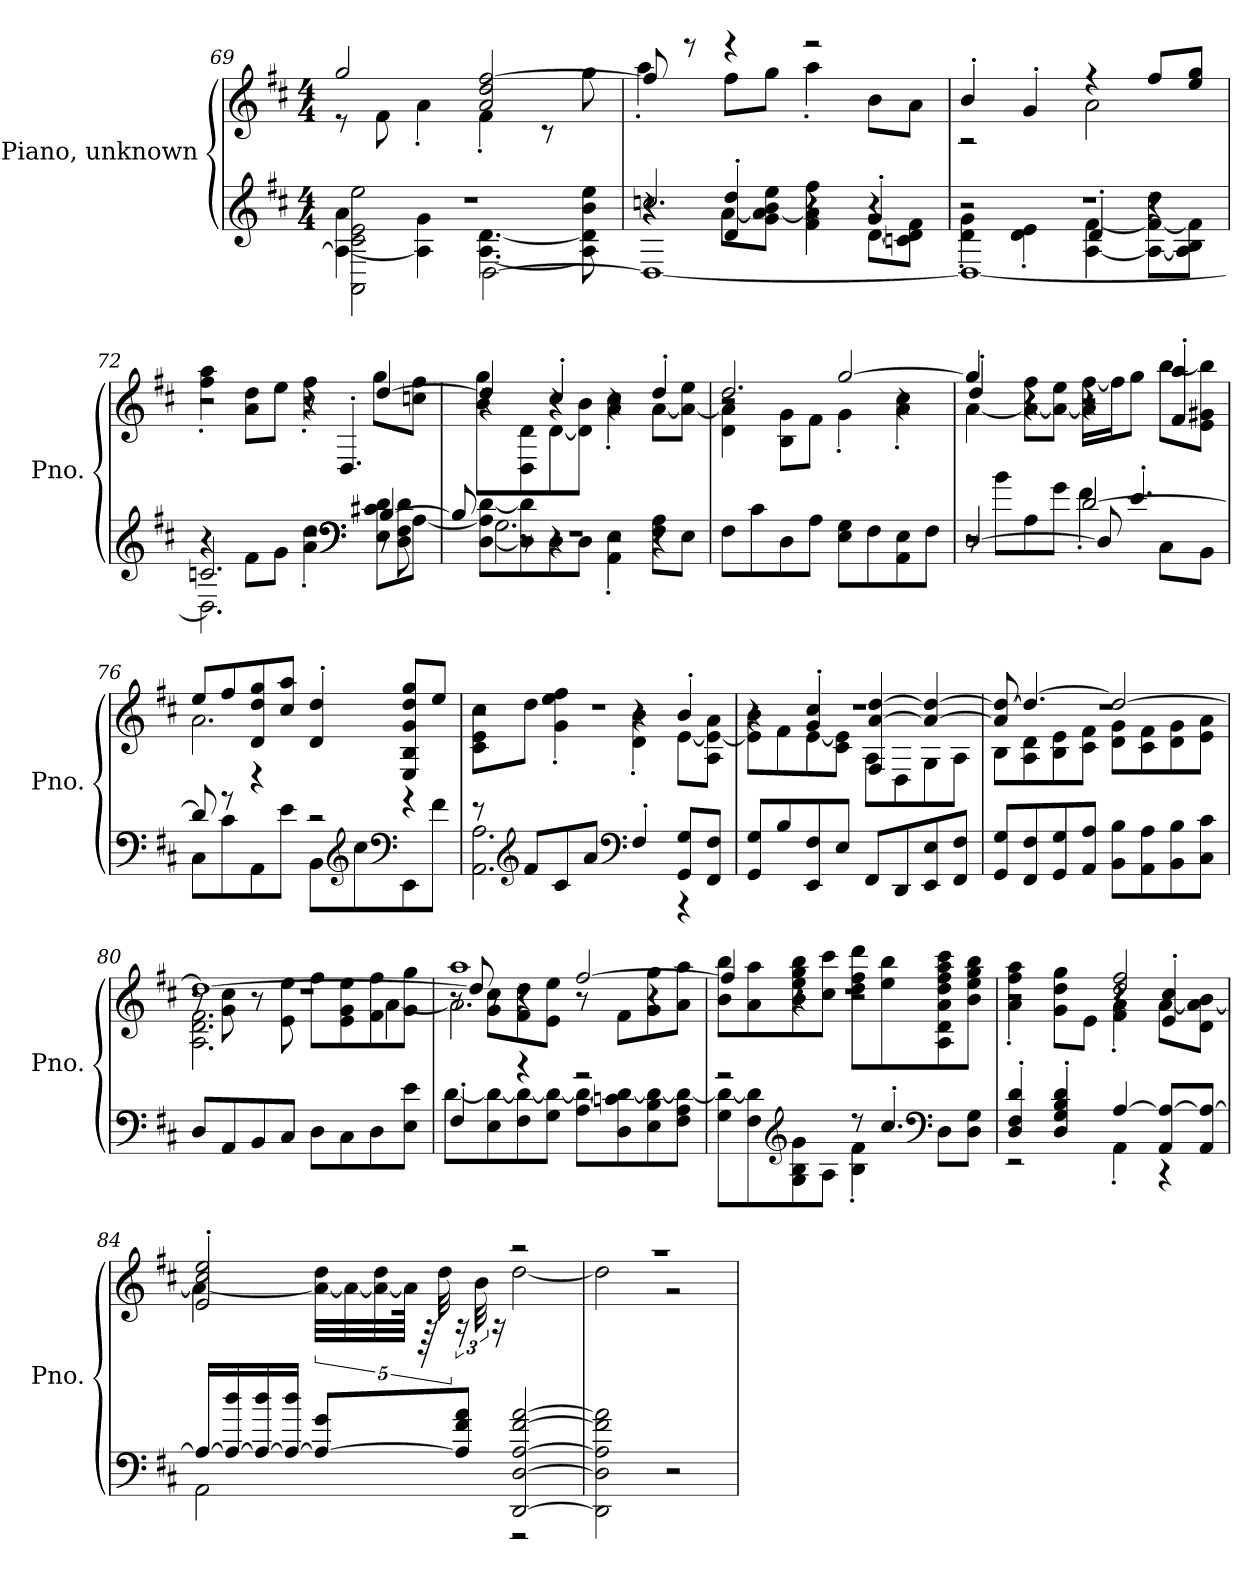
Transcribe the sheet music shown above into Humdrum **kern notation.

**kern	**kern
*part1	*part1
*staff2	*staff1
*I"Piano, unknown	*
*I'Pno.	*
*clefG2	*clefG2
*k[f#c#]	*k[f#c#]
*M4/4	*M4/4
=69	=69
*^	*^
*	*^	*	*
1r	4A\_ 4a\	2AA\ 2c#\ 2e\ 2ee\	2gg/	8r
.	.	.	.	8f#\
.	4A\] 4g\	.	.	4a'\
.	[4.A\ [4.d\	[2D\	2a/ 2dd/ [2ff#/	4f#'\
.	.	.	.	8r
.	8A\] 8d\] 8b\ 8ee\	.	.	8gg\
=70	=70	=70	=70	=70
*	*	*^	*	*
4r	4r	2.ccn/	1D_	8ff#/]	4aa'\
.	.	.	.	8r	.
4d/' 4dd/'	[8a\L	.	.	4r	8ff#\L
.	8g\ 8a\_ 8b\ 8ee\J	.	.	.	8gg\J
4r	4f#\ 4a\] 4ff#\	.	.	2r	4aa'\
4g'/	[8d\L	4r	.	.	8b\L
.	8cn\ 8d\] 8f#\J	.	.	.	8a\J
=71	=71	=71	=71	=71	=71
1r	4d\' 4g\'	2r	1D_	4b'/	2r
.	4d\' 4e\'	.	.	4g'/	.
.	[4A\ [4f#\	4d'/	.	4r	2a\
.	8A\_ 8f#\_ 8dd\L	4r	.	8ff#/L	.
.	8A\] 8B\ 8f#\]J	.	.	8ee/ 8gg/J	.
!!LO:LB:g=z
=72	=72	=72	=72	=72	=72
*	*	*	*	*	*^
1r	4r	2.cn/	2.D\]	2r	4ff#\' 4aa\'	2r
.	8f#\L	.	.	.	8a\ 8dd\L	.
.	8g\J	.	.	.	8ee\J	.
.	4a\' 4dd\'	.	.	4r	4ff#'\	8r
.	.	.	.	.	.	4.D'/
*clefF4	*	*	*	*	*	*
.	8E\ 8c#X\ 8d\L	[4B/	8r	[4dd/	8gg\L	.
.	[8A\J	.	8D\ 8F#\ 8d\	.	8ccn\ 8ff#\J	.
=73	=73	=73	=73	=73	=73	=73
1r	[8D\ 8A\] [8d\L	8B/]	2.G\	4dd/]	8b\ 8gg\L	4r
.	8D\] 8d\]	8r	.	.	8D\ 8d\	.
.	8D\	4r	.	4r	[8d\	4cc#'/
.	8D\J	.	.	.	8d\] 8b\J	.
.	4AA\' 4E\'	2r	.	2r	4a\' 4cc#\'	4r
.	8F#\ 8A\L	.	4r	.	[8a\L	4dd'/
.	8E\J	.	.	.	8a\_ 8ee\J	.
*v	*v	*v	*v	*	*	*
=74	=74	=74	=74
8F#\L	2r	4d\ 4a\]	2.dd/
8c#\	.	.	.
8D\	.	8B\ 8g\L	.
8A\J	.	8f#\J	.
8E\ 8G\L	[2gg/	4g'\	.
8F#\	.	.	.
8AA\ 8E\	.	4a\' 4cc#\'	4r
8F#\J	.	.	.
!!LO:LB:g=z	!!	!!
=75	=75	=75	=75
*^	*	*	*
*	*^	*	*	*
2r	8r	[2D/	4gg/]	[4a\	4dd'/
.	8b\L	.	.	.	.
.	8A\	.	4r	8a\_ 8ff#\L	4r
.	8g\J	.	.	8a\_ 8ee\J	.
[2d/	4f#'\	8D/]	2r	16a\] [16ff#\LL	4r
.	.	.	.	16ff#\J]	.
.	.	4.e'/	.	8gg\J	.
.	8C#\L	.	.	[8bb\L	4f#/' 4aa/'
.	8BB\J	.	.	8e\ 8g#X\ 8bb\]J	.
*	*v	*v	*	*	*
*	*	*	*v	*v
=76	=76	=76	=76
8d/]	8C#\L	8ee/L	2.a\
8r	8c#\	8ff#/	.
4r	8AA\	8d/ 8dd/ 8gg/	.
.	8e\J	8cc#/ 8aa/J	.
2r	8BB\L	4d/' 4dd/'	.
*clefG2	*	*	*
.	8cc#\	.	.
*clefF4	*	*	*
.	8EE\	8E/ 8B/ 8g/ 8dd/ 8gg/L	4r
.	8f#\J	8ee/J	.
=77	=77	=77	=77
*	*	*	*^
8r	2.AA\ 2.A\	1r	8c#\ 8e\ 8cc#\L	2r
*clefG2	*	*	*	*
8f#/L	.	.	8dd\J	.
8c#/	.	.	4g\' 4ee\' 4ff#\'	.
8a/J	.	.	.	.
*clefF4	*	*	*	*
4F#'/	.	.	4d\' 4b\'	4r
8GG/ 8G/L	4r	.	[8e\L	4b'/
8FF#/ 8F#/J	.	.	8A\ 8e\_ 8a\J	.
*v	*v	*	*	*
!!LO:LB:g=z	!!	!!
=78	=78	=78	=78
8GG/ 8G/L	1r	8e\] 8b\L	4r
8B/	.	8f#\	.
8EE/ 8F#/	.	[8e\	4g/' 4cc#/'
8E/J	.	8c#\ 8e\]J	.
8FF#/L	.	8A\L	4F#/ [4a/ [4dd/
8DD/	.	8D\	.
8EE/ 8E/	.	8G\	4a/_ 4dd/_
8FF#/ 8F#/J	.	8A\J	.
=79	=79	=79	=79
8GG/ 8G/L	1r	8B\L	8a/] 8dd/_
8FF#/ 8F#/	.	8A\ 8d\	4.dd/_
8GG/ 8G/	.	8B\ 8e\	.
8AA/ 8A/J	.	8c#\ 8f#\J	.
8BB\ 8B\L	.	8d\ 8g\L	2dd/_
8AA\ 8A\	.	8c#\ 8f#\	.
8BB\ 8B\	.	8d\ 8g\	.
8C#\ 8c#\J	.	8e\ 8a\J	.
=80	=80	=80	=80
*	*	*	*^
8D/L	1r	8r	1dd_	2.A\ 2.d\ 2.f#\
8AA/	.	8g\ 8cc#\	.	.
8BB/	.	8r	.	.
8C#/J	.	8e\ 8ee\	.	.
8D\L	.	8ff#\L	.	.
8C#\	.	8e\ 8g\ 8ee\	.	.
8D\	.	8f#\ 8ff#\	.	[4a\
8E\ 8e\J	.	8g\ 8gg\J	.	.
!!LO:PB:g=z	!!	!!	!!
=81	=81	=81	=81	=81
*^	*	*	*	*
4F#'/	[8d\L	1aa	8r	8dd/]	2.a\]
.	8E\ 8d\_	.	8g\ 8cc#\L	8r	.
4r	8F#\ 8d\_	.	8f#\ 8dd\	4r	.
.	8G\ 8d\_J	.	8e\ 8ee\J	.	.
2r	8A\ 8d\_L	.	8r	[2ff#/	.
.	8D\ 8cn\ 8d\_	.	8f#\L	.	.
.	8E\ 8B\ 8d\_	.	8g\ 8gg\	.	4r
.	8F#\ 8A\ 8d\_J	.	8a\ 8aa\J	.	.
*	*	*	*	*v	*v
=82	=82	=82	=82	=82
2r	8G\ 8d\_L	1r	8b\ 8bb\L	4ff#/]
.	8F#\ 8d\]	.	8a\ 8aa\	.
*clefG2	*	*	*	*
.	8G\ 8B\ 8g\	.	8b\ 8ee\ 8gg\ 8bb\	4r
.	8A\J	.	8cc#\ 8ccc#\J	.
8r	4B\' 4f#\'	.	8dd\ 8ff#\ 8ddd\L	2r
4.cc#'/	.	.	8ee\ 8bb\	.
*clefF4	*	*	*	*
.	8D\L	.	8A\ 8d\ 8a\ 8dd\ 8ff#\ 8aa\ 8ccc#\	.
.	8D\ 8G\J	.	8b\ 8ee\ 8gg\ 8bb\J	.
=83	=83	=83	=83	=83
4D/' 4F#/' 4d/'	2r	2r	4a\' 4ff#\' 4aa\'	2r
4D/' 4G/' 4B/' 4d/'	.	.	8g\ 8dd\ 8gg\L	.
.	.	.	8e\J	.
[4A/	4AA'\	2dd/ 2ff#/	4f#\' 4a\'	4r
8AA/ 8A/_L	4r	.	[8a\L	4e/' 4cc#/'
8AA/ 8A/_J	.	.	8d\ 8a\_ 8b\J	.
*	*	*	*v	*v
!!LO:LB:g=z
=84	=84	=84	=84
16A/LL_	2AA\	2e/' 2cc#/' 2ee/'	4a\_
16A/_ 16dd/	.	.	.
16A/_ 16dd/	.	.	.
16A/_ 16dd/JJ	.	.	.
8A/_ 8g/L	.	.	40a\_ 40dd\LLL
.	.	.	40a\_
.	.	.	40a\_ 40dd\
.	.	.	80a\JJJk]
.	.	.	80r
.	.	.	40dd\
8A/] 8f#/ 8a/J	.	.	24r
.	.	.	48b\
.	.	.	16r
[2DD/ [2D/ [2A/ [2f#/ [2a/	2r	2r	[2dd\
*v	*v	*	*
=85	=85	=85
2DD\] 2D\] 2A\] 2f#\] 2a\]	1r	2dd\]
2r	.	2r
*	*v	*v
=	=
*-	*-
